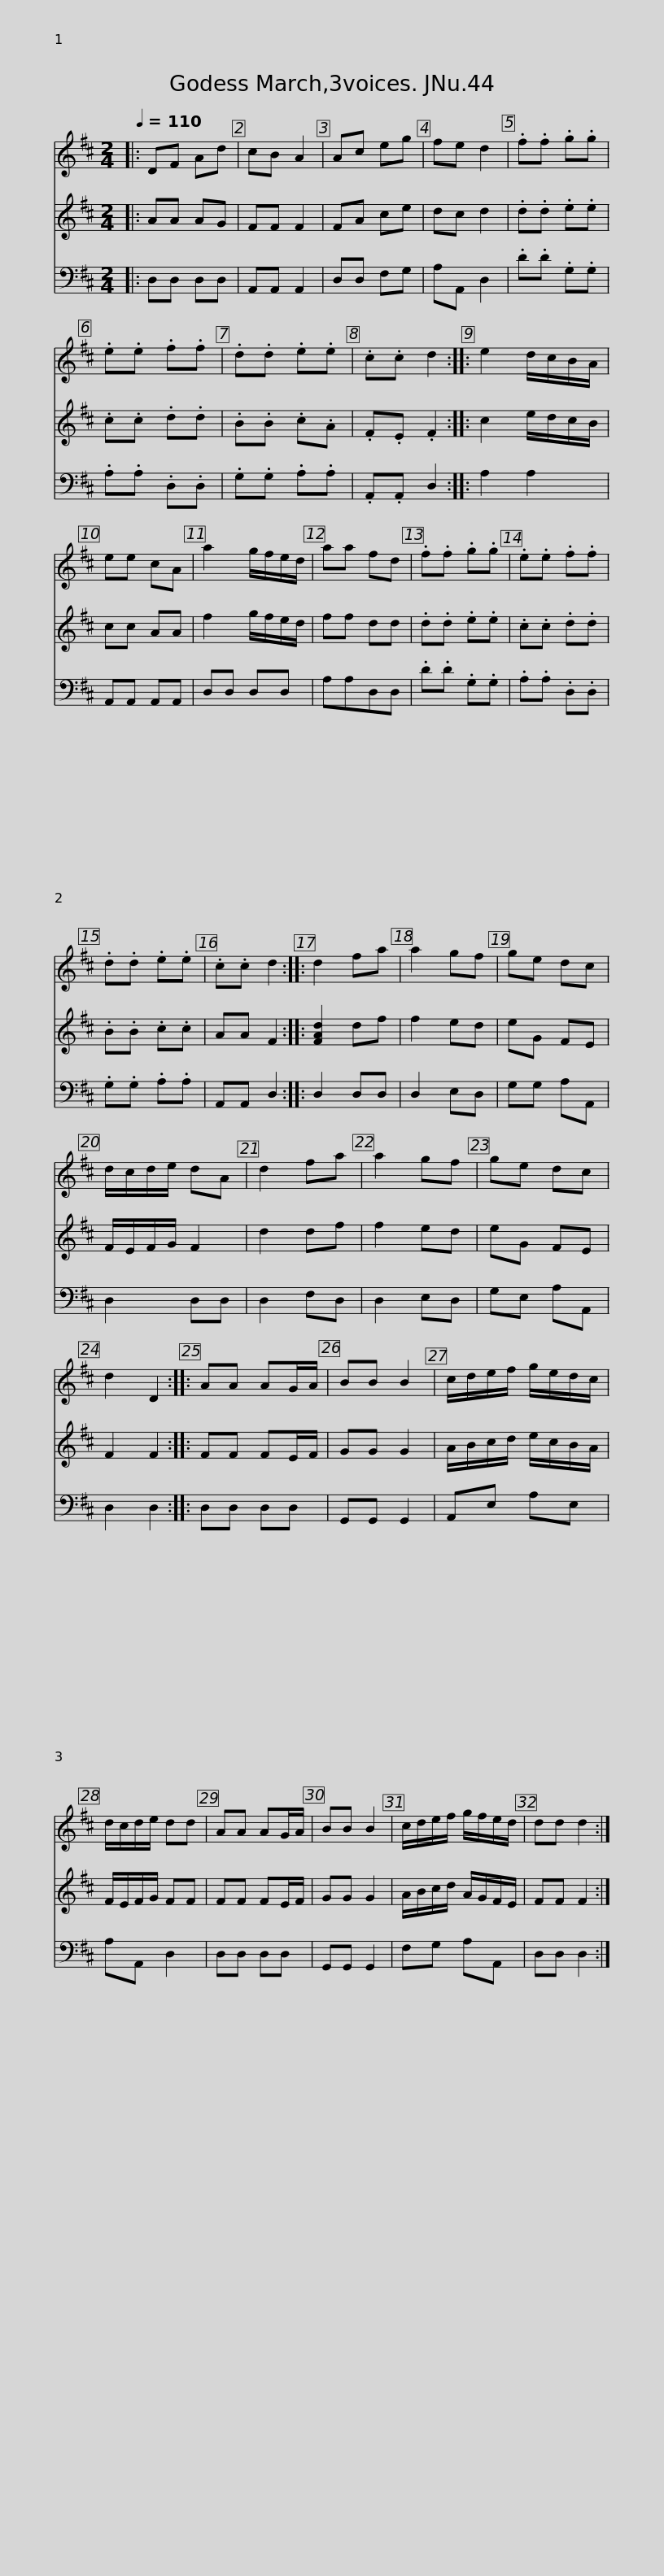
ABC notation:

X:1
%%score 1 2 3
L:1/8
Q:1/4=110
M:2/4
I:linebreak $
K:D
V:1 treble
V:2 treble
V:3 bass
V:1
|: DF Ad | cB A2 | Ac eg | fe d2 | .f.f .g.g | %5
 .e.e .f.f | .d.d .e.e | .c.c d2 :: e2 d/c/B/A/ | ee cA |$ %10
 a2 g/f/e/d/ | aa fd | .f.f .g.g | .e.e .f.f | .d.d .e.e | %15
 .c.c d2 :: d2 fa | a2 gf | ge dc | d/c/d/e/ dA |$ %20
 d2 fa | a2 gf | ge dc | d2 D2 :: AA AG/A/ | %25
 BB B2 | c/d/e/f/ g/e/d/c/ | d/c/d/e/ dd | AA AG/A/ | BB B2 |$ %30
 c/d/e/f/ g/f/e/d/ | dd d2 :| %32
V:2
|: AA AG | FF F2 | FA ce | dc d2 | .d.d .e.e | %5
 .c.c .d.d | .B.B .c.A | .F.E .F2 :: c2 e/d/c/B/ | cc AA |$ %10
 f2 g/f/e/d/ | ff dd | .d.d .e.e | .c.c .d.d | .B.B .c.c | %15
 AA F2 :: [FAd]2 df | f2 ed | eG FE | F/E/F/G/ F2 |$ %20
 d2 df | f2 ed | eG FE | F2 F2 :: FF FE/F/ | %25
 GG G2 | A/B/c/d/ e/c/B/A/ | F/E/F/G/ FF | FF FE/F/ | GG G2 |$ %30
 A/B/c/d/ A/G/F/E/ | FF F2 :| %32
V:3
|: D,D, D,D, | A,,A,, A,,2 | D,D, F,G, | A,A,, D,2 | .D.D .G,.G, | %5
 .A,.A, .D,.D, | .G,.G, .A,.A, | .A,,.A,, D,2 :: A,2 A,2 | A,,A,, A,,A,, |$ %10
 D,D, D,D, | A,A,D,D, | .D.D .G,.G, | .A,.A, .D,.D, | .G,.G, .A,.A, | %15
 A,,A,, D,2 :: D,2 D,D, | D,2 E,D, | G,G, A,A,, | D,2 D,D, |$ %20
 D,2 F,D, | D,2 E,D, | G,E, A,A,, | D,2 D,2 :: D,D, D,D, | %25
 G,,G,, G,,2 | A,,E, A,E, | A,A,, D,2 | D,D, D,D, | G,,G,, G,,2 |$ %30
 F,G, A,A,, | D,D, D,2 :| %32
